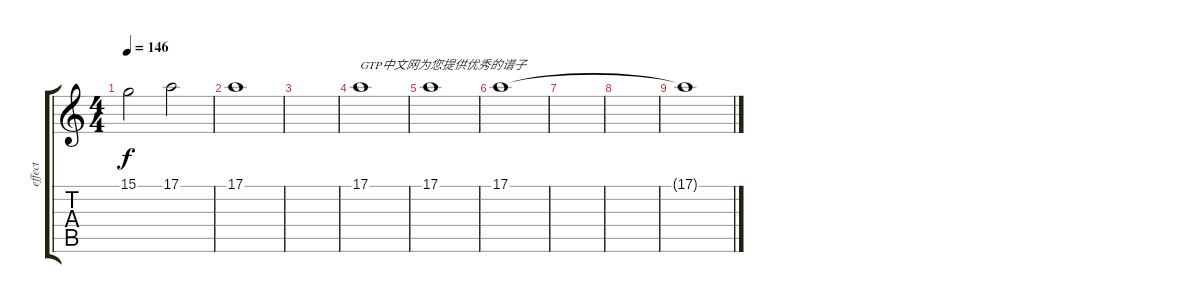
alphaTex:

\track ("effect" "effect") {instrument seashore}
\staff {score tabs}
\tuning (E4 B3 G3 D3 A2 E2) {hide}
\ts (4 4)
\tempo 146
\clef g2
\ks c
15.1.2{dy f instrument seashore} 17.1.2 |
17.1.1 |
|
17.1.1{txt "GTP中文网为您提供优秀的谱子"} |
17.1.1 |
17.1.1 |
|
|
17.1{t}.1
